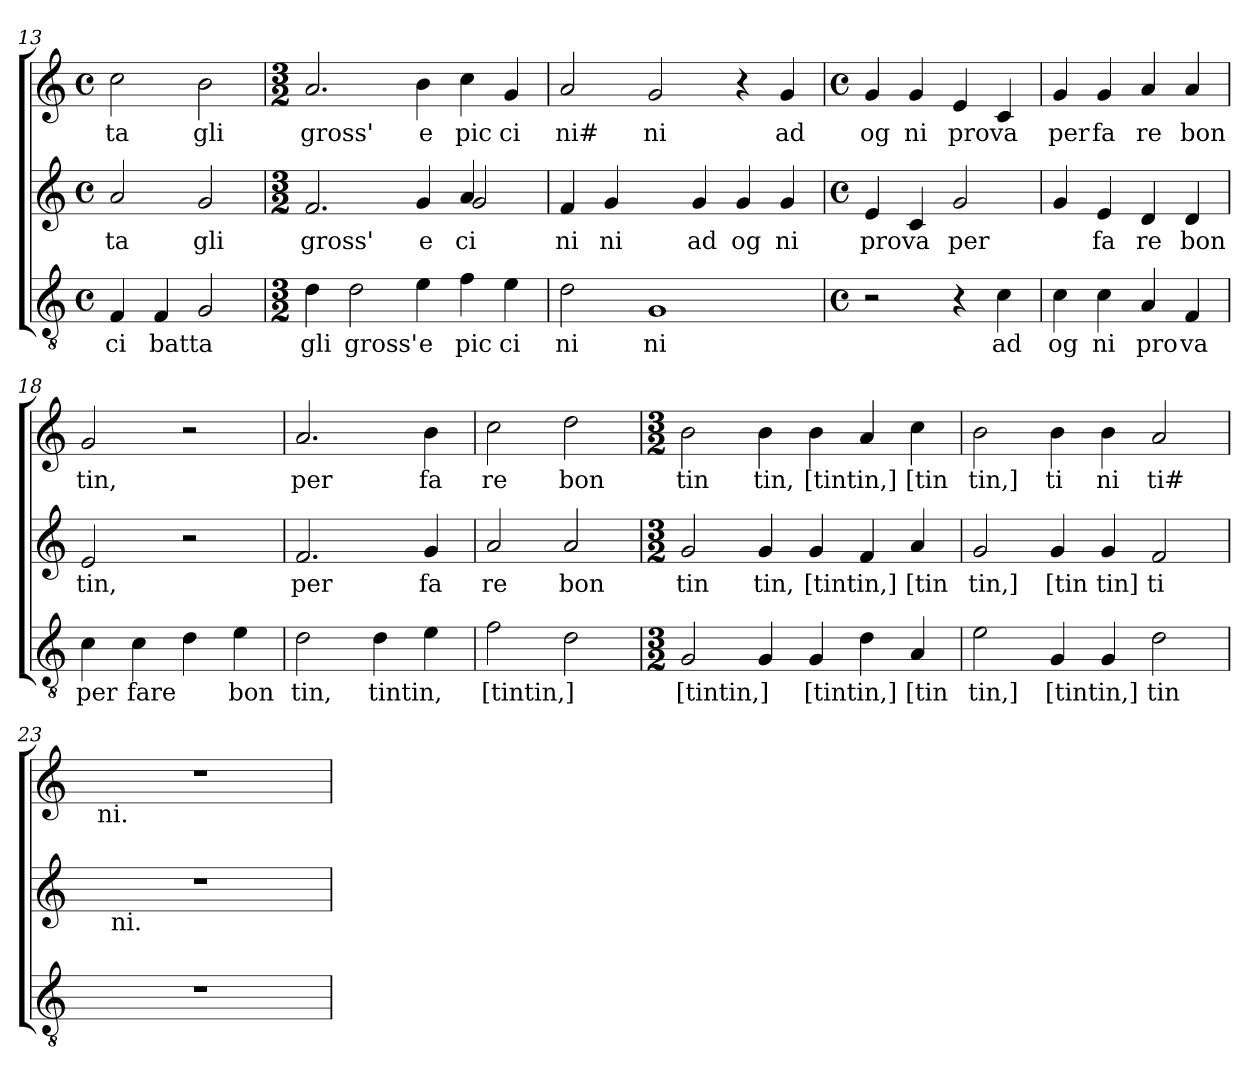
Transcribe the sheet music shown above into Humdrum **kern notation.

**kern	**text	**kern	**text	**kern	**text
*part3	*part3	*part2	*part2	*part1	*part1
*staff3	*staff3	*staff2	*staff2	*staff1	*staff1
*clefGv2	*	*clefG2	*	*clefG2	*
*k[]	*	*k[]	*	*k[]	*
*C:	*	*C:	*	*C:	*
*M4/4	*	*M4/4	*	*M4/4	*
*met(c)	*	*met(c)	*	*met(c)	*
=13	=13	=13	=13	=13	=13
!	!LO:LY:b	!	!LO:LY:b	!	!LO:LY:b
4F/	ci	2a/	ta	2cc\	ta
!	!LO:LY:b	!	!	!	!
4F/	batta	.	.	.	.
!	!	!	!LO:LY:b	!	!LO:LY:b
2G/	.	2g/	gli	2b\	gli
=14	=14	=14	=14	=14	=14
*M3/2	*	*M3/2	*	*M3/2	*
!	!LO:LY:b	!	!LO:LY:b	!	!LO:LY:b
*	*	*^	*	*	*
4d\	gli	2.f/	1ryy	gross'	2.a/	gross'
!	!LO:LY:b	!	!	!	!	!
2d\	gross'	.	.	.	.	.
!	!LO:LY:b	!	!	!LO:LY:b	!	!LO:LY:b
4e\	e	4g/	.	e	4b\	e
!	!LO:LY:b	!	!	!LO:LY:b	!	!
!	!	!	!	!LO:LY:b	!	!LO:LY:b
4f\	pic	4a/	2g/	ci	4cc\	pic
!	!LO:LY:b	!	!	!	!	!LO:LY:b
4e\	ci	4ryy	.	.	4g/	ci
*	*	*v	*v	*	*	*
=15	=15	=15	=15	=15	=15
!	!LO:LY:b	!	!LO:LY:b	!	!LO:LY:b
2d\	ni	4f/	ni	2a/	ni#
!	!	!	!LO:LY:b	!	!
.	.	4g/	ni	.	.
!	!LO:LY:b	!	!	!	!LO:LY:b
1G	ni	4ryy	.	2g/	ni
!	!	!	!LO:LY:b	!	!
.	.	4g/	ad	.	.
!	!	!	!LO:LY:b	!	!
.	.	4g/	og	4r	.
!	!	!	!LO:LY:b	!	!LO:LY:b
.	.	4g/	ni	4g/	ad
=16	=16	=16	=16	=16	=16
*M4/4	*	*M4/4	*	*M4/4	*
*met(c)	*	*met(c)	*	*met(c)	*
!	!	!	!LO:LY:b	!	!LO:LY:b
2r	.	4e/	prova	4g/	og
!	!	!	!	!	!LO:LY:b
.	.	4c/	.	4g/	ni
!	!	!	!LO:LY:b	!	!LO:LY:b
4r	.	2g/	per	4e/	prova
!	!LO:LY:b	!	!	!	!
4c\	ad	.	.	4c/	.
!!LO:LB:g=z
=17	=17	=17	=17	=17	=17
!	!LO:LY:b	!	!	!	!LO:LY:b
4c\	og	4g/	.	4g/	per
!	!LO:LY:b	!	!LO:LY:b	!	!LO:LY:b
4c\	ni	4e/	fa	4g/	fa
!	!LO:LY:b	!	!LO:LY:b	!	!LO:LY:b
4A/	pro	4d/	re	4a/	re
!	!LO:LY:b	!	!LO:LY:b	!	!LO:LY:b
4F/	va	4d/	bon	4a/	bon
=18	=18	=18	=18	=18	=18
!	!LO:LY:b	!	!LO:LY:b	!	!LO:LY:b
4c\	per	2e/	tin,	2g/	tin,
!	!LO:LY:b	!	!	!	!
4c\	fare	.	.	.	.
4d\	.	2r	.	2r	.
!	!LO:LY:b	!	!	!	!
4e\	bon	.	.	.	.
=19	=19	=19	=19	=19	=19
!	!LO:LY:b	!	!LO:LY:b	!	!LO:LY:b
2d\	tin,	2.f/	per	2.a/	per
!	!LO:LY:b	!	!	!	!
4d\	tintin,	.	.	.	.
!	!	!	!LO:LY:b	!	!LO:LY:b
4e\	.	4g/	fa	4b\	fa
=20	=20	=20	=20	=20	=20
!	!LO:LY:b	!	!LO:LY:b	!	!LO:LY:b
2f\	[tintin,]	2a/	re	2cc\	re
!	!	!	!LO:LY:b	!	!LO:LY:b
2d\	.	2a/	bon	2dd\	bon
=21	=21	=21	=21	=21	=21
*M3/2	*	*M3/2	*	*M3/2	*
!	!LO:LY:b	!	!LO:LY:b	!	!LO:LY:b
2G/	[tintin,]	2g/	tin	2b\	tin
!	!	!	!LO:LY:b	!	!LO:LY:b
4G/	.	4g/	tin,	4b\	tin,
!	!LO:LY:b	!	!LO:LY:b	!	!LO:LY:b
4G/	[tintin,]	4g/	[tintin,]	4b\	[tintin,]
4d\	.	4f/	.	4a/	.
!	!LO:LY:b	!	!LO:LY:b	!	!LO:LY:b
4A/	[tin	4a/	[tin	4cc\	[tin
=22	=22	=22	=22	=22	=22
!	!LO:LY:b	!	!LO:LY:b	!	!LO:LY:b
2e\	tin,]	2g/	tin,]	2b\	tin,]
!	!LO:LY:b	!	!LO:LY:b	!	!LO:LY:b
4G/	[tintin,]	4g/	[tin	4b\	ti
!	!	!	!LO:LY:b	!	!LO:LY:b
4G/	.	4g/	tin]	4b\	ni
!	!LO:LY:b	!	!LO:LY:b	!	!LO:LY:b
2d\	tin	2f/	ti	2a/	ti#
=23	=23	=23	=23	=23	=23
*	*	*^	*	*^	*
1.r	.	1.r	16.ryy	.	1.r	16ryy	.
!	!	!	!	!	!	!LO:TX:b:t=ni.	!
.	.	.	.	.	.	1ryy	.
!	!	!	!LO:TX:b:t=ni.	!	!	!	!
.	.	.	1ryy	.	.	.	.
.	.	.	.	.	.	4..ryy	.
.	.	.	4ryy	.	.	.	.
.	.	.	8ryy	.	.	.	.
.	.	.	32ryy	.	.	.	.
*	*	*v	*v	*	*	*	*
*	*	*	*	*v	*v	*
=	=	=	=	=	=
*-	*-	*-	*-	*-	*-
